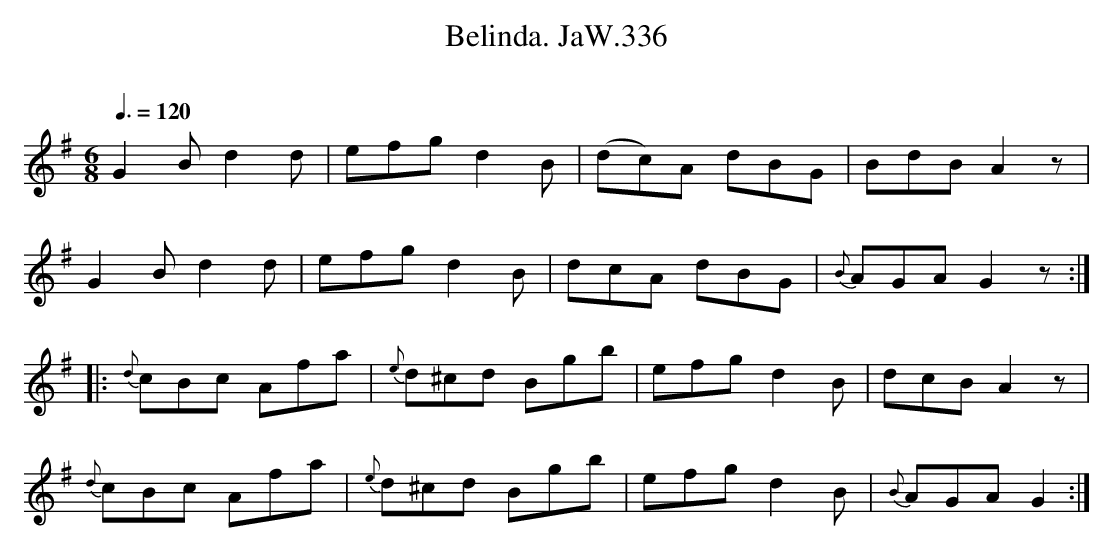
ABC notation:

X:1
T:Belinda. JaW.336
M:6/8
L:1/8
Q:3/8=120
O:
K:G
G2Bd2d|efgd2B|(dc)A dBG|BdBA2z|
G2Bd2d|efg d2B|dcA dBG|{B}AGAG2z:|
|:{d}cBc Afa|{e}d^cd Bgb|efg d2B|dcBA2z|
{d}cBc Afa|{e}d^cd Bgb|efgd2B|{B}AGAG2:|
